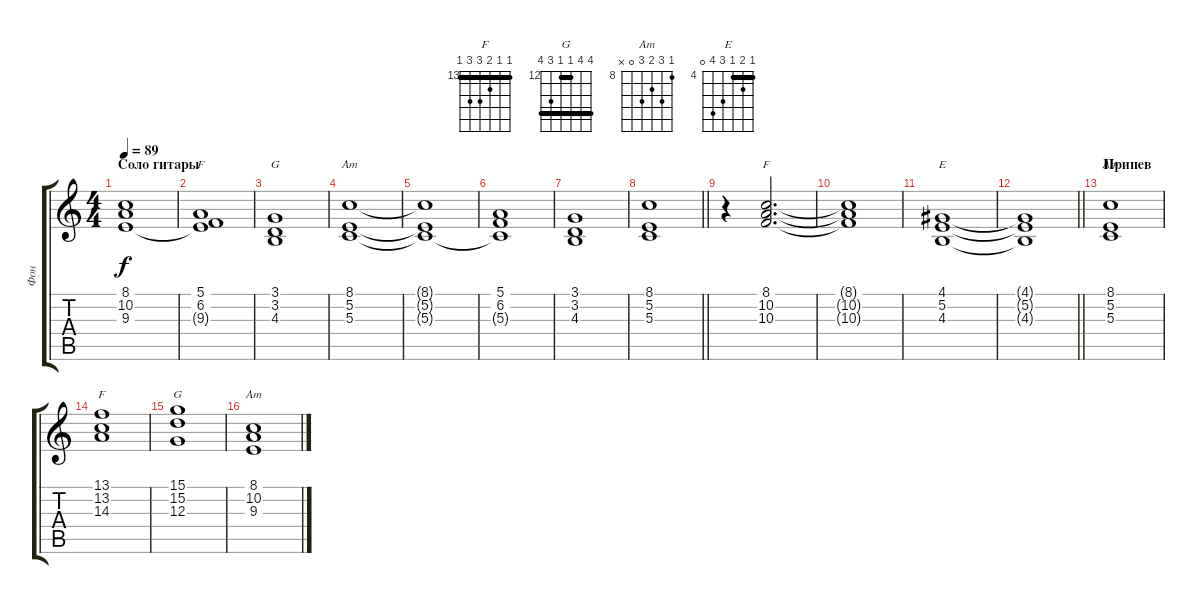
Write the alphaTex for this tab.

\track ("Фон" "Фон") {instrument pad2warm}
\staff {score tabs}
\tuning (E4 B3 G3 D3 A2 E2) {hide}
\chord ("F" 5 6 5 7 8 x) {firstfret 5 barre 5}
\chord ("G" 3 3 4 0 2 3) {barre 3}
\chord ("Am" 8 5 5 7 7 5) {firstfret 5 barre 5}
\chord ("F" 8 10 10 10 8 x) {firstfret 8 barre 8}
\chord ("E" 4 5 4 6 7 0) {firstfret 4 barre 4}
\chord ("Am" 8 5 5 7 x x) {firstfret 5 barre 5}
\chord ("F" 13 13 14 15 15 13) {firstfret 13 barre 13}
\chord ("G" 15 15 12 12 14 15) {firstfret 12 barre (12 15)}
\chord ("Am" 8 10 9 10 0 x) {firstfret 8}
\ts (4 4)
\section ("" "Соло гитары")
\tempo 89
\clef g2
\ks c
(8.1{t} 10.2{t} 9.3{t}).1{dy f} |
(5.1 6.2 9.3{t}).1{ch "F"} |
(3.1 3.2 4.3).1{ch "G"} |
(8.1 5.2 5.3).1{ch "Am"} |
(8.1{t} 5.2{t} 5.3{t}).1 |
(5.1 6.2 5.3{t}).1 |
(3.1 3.2 4.3).1 |
\barLineRight lightlight
(8.1 5.2 5.3).1 |
\section ("" "")
r.4 (8.1 10.2 10.3).2{d ch "F"} |
(8.1{t} 10.2{t} 10.3{t}).1 |
(4.1 5.2 4.3).1{ch "E"} |
\barLineRight lightlight
(4.1{t} 5.2{t} 4.3{t}).1 |
\section ("" "Припев")
(8.1 5.2 5.3).1{ch "Am"} |
(13.1 13.2 14.3).1{ch "F"} |
(15.1 15.2 12.3).1{ch "G"} |
(8.1 10.2 9.3).1{ch "Am"}
